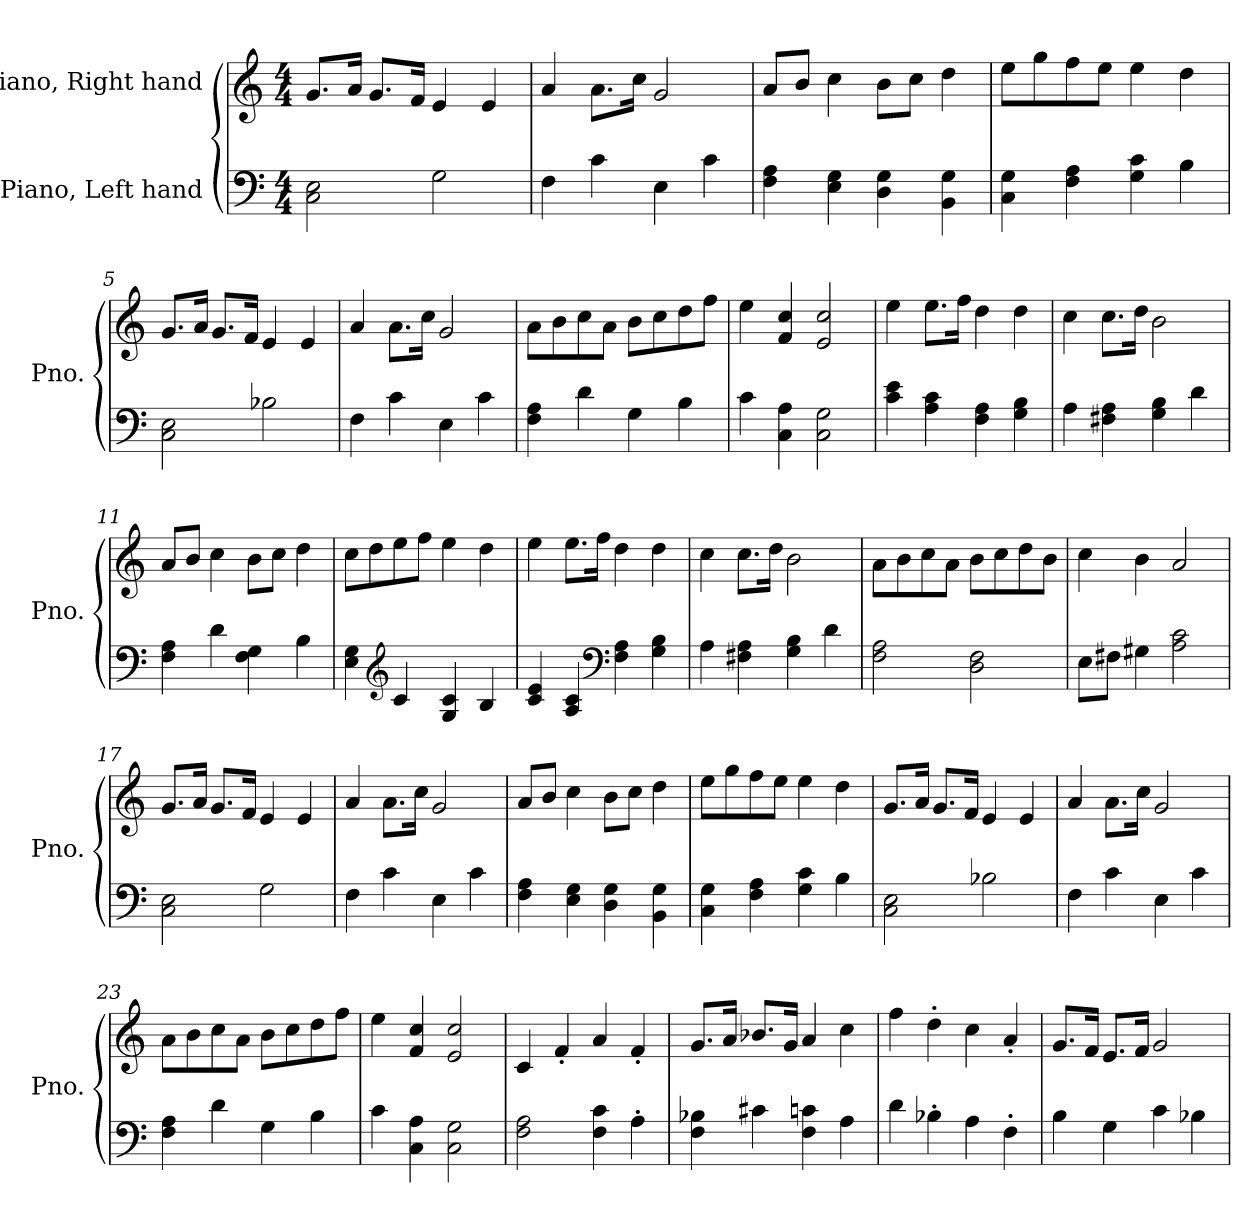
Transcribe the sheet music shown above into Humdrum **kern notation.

**kern	**kern
*part2	*part1
*staff2	*staff1
*I"Piano, Left hand	*I"Piano, Right hand
*I'Pno.	*I'Pno.
*clefF4	*clefG2
*k[]	*k[]
*M4/4	*M4/4
*MM120	*MM120
=1	=1
2C\ 2E\	8.g/L
.	16a/Jk
.	8.g/L
.	16f/Jk
2G\	4e/
.	4e/
=2	=2
4F\	4a/
4c\	8.a\L
.	16cc\Jk
4E\	2g/
4c\	.
=3	=3
4F\ 4A\	8a/L
.	8b/J
4E\ 4G\	4cc\
4D\ 4G\	8b\L
.	8cc\J
4BB\ 4G\	4dd\
=4	=4
4C\ 4G\	8ee\L
.	8gg\
4F\ 4A\	8ff\
.	8ee\J
4G\ 4c\	4ee\
4B\	4dd\
=5	=5
2C\ 2E\	8.g/L
.	16a/Jk
.	8.g/L
.	16f/Jk
2B-X\	4e/
.	4e/
!!LO:LB:g=z
=6	=6
4F\	4a/
4c\	8.a\L
.	16cc\Jk
4E\	2g/
4c\	.
=7	=7
4F\ 4A\	8a\L
.	8b\
4d\	8cc\
.	8a\J
4G\	8b\L
.	8cc\
4B\	8dd\
.	8ff\J
=8	=8
4c\	4ee\
4C\ 4A\	4f/ 4cc/
2C\ 2G\	2e/ 2cc/
=9	=9
4c\ 4e\	4ee\
4A\ 4c\	8.ee\L
.	16ff\Jk
4F\ 4A\	4dd\
4G\ 4B\	4dd\
=10	=10
4A\	4cc\
4F#X\ 4A\	8.cc\L
.	16dd\Jk
4G\ 4B\	2b\
4d\	.
=11	=11
4F\ 4A\	8a/L
.	8b/J
4d\	4cc\
4F\ 4G\	8b\L
.	8cc\J
4B\	4dd\
!!LO:LB:g=z
=12	=12
4E\ 4G\	8cc\L
.	8dd\
*clefG2	*
4c/	8ee\
.	8ff\J
4G/ 4c/	4ee\
4B/	4dd\
=13	=13
4c/ 4e/	4ee\
4A/ 4c/	8.ee\L
.	16ff\Jk
*clefF4	*
4F\ 4A\	4dd\
4G\ 4B\	4dd\
=14	=14
4A\	4cc\
4F#X\ 4A\	8.cc\L
.	16dd\Jk
4G\ 4B\	2b\
4d\	.
=15	=15
2F\ 2A\	8a\L
.	8b\
.	8cc\
.	8a\J
2D\ 2F\	8b\L
.	8cc\
.	8dd\
.	8b\J
=16	=16
8E\L	4cc\
8F#X\J	.
4G#X\	4b\
2A\ 2c\	2a/
!!LO:LB:g=z
=17	=17
2C\ 2E\	8.g/L
.	16a/Jk
.	8.g/L
.	16f/Jk
2G\	4e/
.	4e/
=18	=18
4F\	4a/
4c\	8.a\L
.	16cc\Jk
4E\	2g/
4c\	.
=19	=19
4F\ 4A\	8a/L
.	8b/J
4E\ 4G\	4cc\
4D\ 4G\	8b\L
.	8cc\J
4BB\ 4G\	4dd\
=20	=20
4C\ 4G\	8ee\L
.	8gg\
4F\ 4A\	8ff\
.	8ee\J
4G\ 4c\	4ee\
4B\	4dd\
=21	=21
2C\ 2E\	8.g/L
.	16a/Jk
.	8.g/L
.	16f/Jk
2B-X\	4e/
.	4e/
=22	=22
4F\	4a/
4c\	8.a\L
.	16cc\Jk
4E\	2g/
4c\	.
!!LO:LB:g=z
=23	=23
4F\ 4A\	8a\L
.	8b\
4d\	8cc\
.	8a\J
4G\	8b\L
.	8cc\
4B\	8dd\
.	8ff\J
=24	=24
4c\	4ee\
4C\ 4A\	4f/ 4cc/
2C\ 2G\	2e/ 2cc/
=25	=25
2F\ 2A\	4c/
.	4f'/
4F\ 4c\	4a/
4A'\	4f'/
=26	=26
4F\ 4B-X\	8.g/L
.	16a/Jk
4c#X\	8.b-X/L
.	16g/Jk
4F\ 4cn\	4a/
4A\	4cc\
=27	=27
4d\	4ff\
4B-X'\	4dd'\
4A\	4cc\
4F'\	4a'/
=28	=28
4B\	8.g/L
.	16f/Jk
4G\	8.e/L
.	16f/Jk
4c\	2g/
4B-X\	.
=	=
*-	*-
